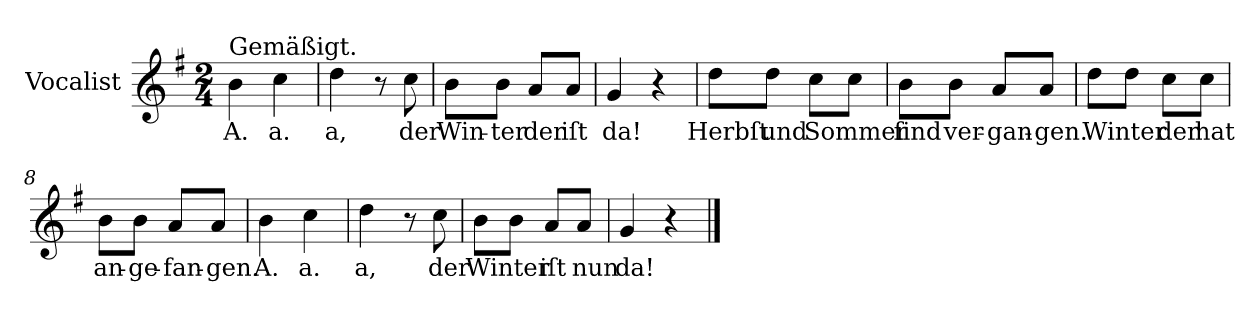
**kern	**text
*part1	*part1
*staff1	*staff1
*I"Vocalist	*
*clefG2	*
*k[f#]	*
*G:	*
*M2/4	*
=1	=1
!LO:TX:a:t=Gemäßigt.	!
4b	A.
4cc	a.
=2	=2
4dd	a,
8r	.
8cc	der
=3	=3
8b\L	Win-
8b\J	-ter
8a/L	der
8a/J	iſt
=4	=4
4g	da!
4r	.
=5	=5
8dd\L	Herbſt
8dd\J	und
8cc\L	Sommer
8cc\J	.
=6	=6
8b\L	ſind
8b\J	ver-
8a/L	-gan-
8a/J	-gen.
=7	=7
8dd\L	Winter
8dd\J	.
8cc\L	der
8cc\J	hat
=8	=8
8b\L	an-
8b\J	-ge-
8a/L	-fan-
8a/J	-gen.
=9	=9
4b	A.
4cc	a.
=10	=10
4dd	a,
8r	.
8cc	der
=11	=11
8b\L	Winter
8b\J	.
8a/L	iſt
8a/J	nun
=12	=12
4g	da!
4r	.
==	==
*-	*-
